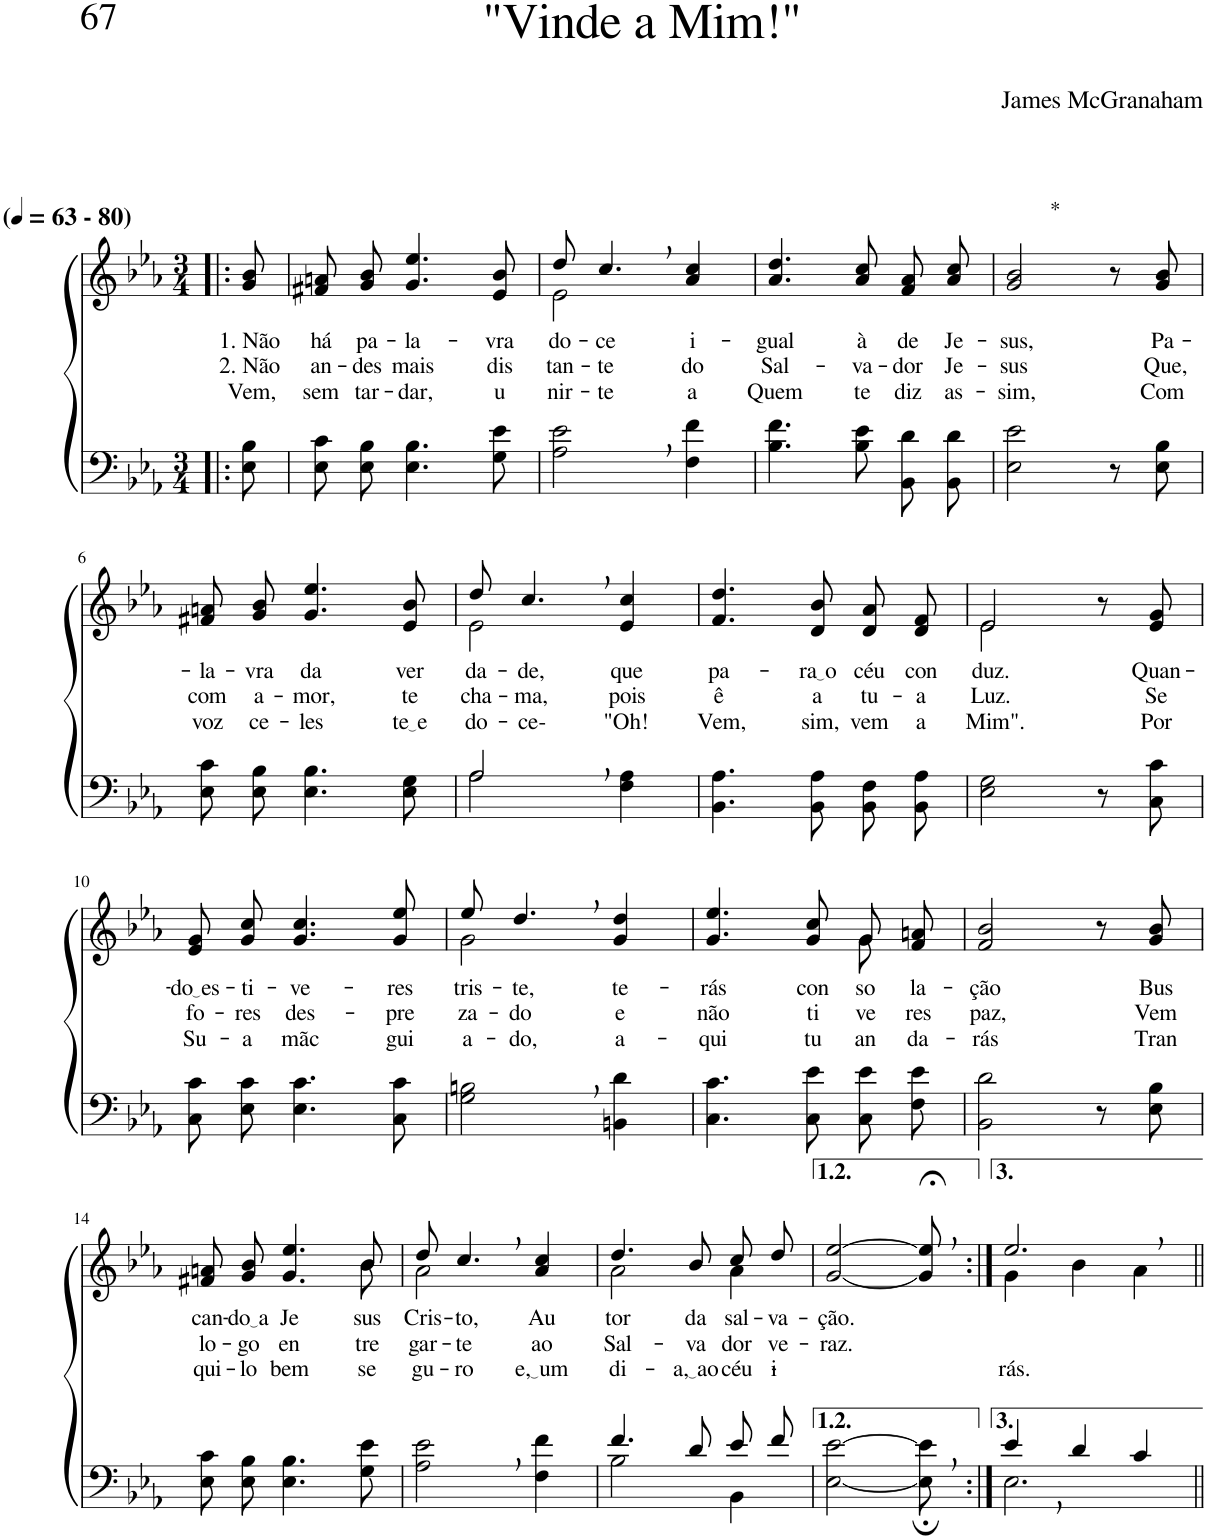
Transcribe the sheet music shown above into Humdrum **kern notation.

**kern	**kern	**text	**text	**text
*part2	*part1	*part1	*part1	*part1
*staff2	*staff1	*staff1	*staff1	*staff1
*I"Parte III e IV	*I"Parte I e II	*	*	*
*clefF4	*clefG2	*	*	*
*Trd1c2	*Trd1c2	*	*	*
*k[b-e-a-]	*k[b-e-a-]	*	*	*
*M3/4	*M3/4	*	*	*
*MM63	*MM63	*	*	*
=1!|:	=1!|:	=1!|:	=1!|:	=1!|:
!	!LO:TX:a:B:t=(	!	!	!
!	!LO:TX:a:B:t=- 80)	!	!	!
!	!	!LO:LY:b	!LO:LY:b	!LO:LY:b
8E-\ 8B-\	8g/ 8b-/	1. Não	2. Não	Vem,
=2	=2	=2	=2	=2
!	!	!LO:LY:b	!LO:LY:b	!LO:LY:b
8E-\ 8c\L	8f#X/ 8an/L	há	an-	sem
!	!	!LO:LY:b	!LO:LY:b	!LO:LY:b
8E-\ 8B-\J	8g/ 8b-/J	pa-	-des	tar-
!	!	!LO:LY:b	!LO:LY:b	!LO:LY:b
4.E-\ 4.B-\	4.g/ 4.ee-/	-la-	mais	-dar,
!	!	!LO:LY:b	!LO:LY:b	!LO:LY:b
8G\ 8e-\	8e-/ 8b-/	-vra	dis-	u-
=3	=3	=3	=3	=3
*	*^	*	*	*
!	!	!	!LO:LY:b	!LO:LY:b	!LO:LY:b
2A-\, 2e-\,	8dd/	2e-\	do-	-tan-	-nir-
!	!	!	!LO:LY:b	!LO:LY:b	!LO:LY:b
.	4.cc,/	.	-ce	-te	-te
!	!	!	!LO:LY:b	!LO:LY:b	!LO:LY:b
4F\ 4f\	4a-/ 4cc/	4ryy	i-	do	a
=4	=4	=4	=4	=4	=4
!	!	!	!LO:LY:b	!LO:LY:b	!LO:LY:b
*	*v	*v	*	*	*
4.B-\ 4.f\	4.a-/ 4.dd/	-gual	Sal-	Quem
!	!	!LO:LY:b	!LO:LY:b	!LO:LY:b
8B-\ 8e-\	8a-/ 8cc/	à	-va-	te
!	!	!LO:LY:b	!LO:LY:b	!LO:LY:b
8BB-\ 8d\L	8f/ 8a-/L	de	-dor	diz
!	!	!LO:LY:b	!LO:LY:b	!LO:LY:b
8BB-\ 8d\J	8a-/ 8cc/J	Je-	Je-	as-
=5	=5	=5	=5	=5
!	!LO:TX:a:t=*	!	!	!
!	!	!LO:LY:b	!LO:LY:b	!LO:LY:b
2E-\ 2e-\	2g/ 2b-/	-sus,	-sus	-sim,
8r	8r	.	.	.
!	!	!LO:LY:b	!LO:LY:b	!LO:LY:b
8E-\ 8B-\	8g/ 8b-/	Pa-	Que,	Com
!!LO:LB:g=z
=6	=6	=6	=6	=6
!	!	!LO:LY:b	!LO:LY:b	!LO:LY:b
8E-\ 8c\L	8f#X/ 8an/L	-la-	com	voz
!	!	!LO:LY:b	!LO:LY:b	!LO:LY:b
8E-\ 8B-\J	8g/ 8b-/J	-vra	a-	ce-
!	!	!LO:LY:b	!LO:LY:b	!LO:LY:b
4.E-\ 4.B-\	4.g/ 4.ee-/	da	-mor,	-les
!	!	!LO:LY:b	!LO:LY:b	!LO:LY:b
8E-\ 8G\	8e-/ 8b-/	ver-	te	te e
=7	=7	=7	=7	=7
*^	*^	*	*	*
!	!	!	!	!LO:LY:b	!LO:LY:b	!LO:LY:b
2A-,/	2A-\	8dd/	2e-\	-da-	cha-	do-
!	!	!	!	!LO:LY:b	!LO:LY:b	!LO:LY:b
.	.	4.cc,/	.	-de,	-ma,	-ce-
!	!	!	!	!LO:LY:b	!LO:LY:b	!LO:LY:b
4ryy	4F\ 4A-\	4e-/ 4cc/	4ryy	que	pois	"Oh!
=8	=8	=8	=8	=8	=8	=8
!	!	!	!	!LO:LY:b	!LO:LY:b	!LO:LY:b
*v	*v	*	*	*	*	*
*	*v	*v	*	*	*
4.BB-\ 4.A-\	4.f/ 4.dd/	pa-	ê	Vem,
!	!	!LO:LY:b	!LO:LY:b	!LO:LY:b
8BB-\ 8A-\	8d/ 8b-/	ra o	a	sim,
!	!	!LO:LY:b	!LO:LY:b	!LO:LY:b
8BB-\ 8F\L	8d/ 8a-/L	céu	tu-	vem
!	!	!LO:LY:b	!LO:LY:b	!LO:LY:b
8BB-\ 8A-\J	8d/ 8f/J	con-	-a	a
=9	=9	=9	=9	=9
*	*^	*	*	*
!	!	!	!LO:LY:b	!LO:LY:b	!LO:LY:b
2E-\ 2G\	2e-/	2e-\	-duz.	Luz.	Mim".
8r	8r	4ryy	.	.	.
!	!	!	!LO:LY:b	!LO:LY:b	!LO:LY:b
8C\ 8c\	8e-/ 8g/	.	Quan-	Se	Por
*	*v	*v	*	*	*
!!LO:LB:g=z
=10	=10	=10	=10	=10
!	!	!LO:LY:b	!LO:LY:b	!LO:LY:b
8C\ 8c\L	8e-/ 8g/L	do es	fo-	Su-
!	!	!LO:LY:b	!LO:LY:b	!LO:LY:b
8E-\ 8c\J	8g/ 8cc/J	-ti-	-res	-a
!	!	!LO:LY:b	!LO:LY:b	!LO:LY:b
4.E-\ 4.c\	4.g/ 4.cc/	-ve-	des-	mãc
!	!	!LO:LY:b	!LO:LY:b	!LO:LY:b
8C\ 8c\	8g/ 8ee-/	-res	-pre-	gui-
=11	=11	=11	=11	=11
*	*^	*	*	*
!	!	!	!LO:LY:b	!LO:LY:b	!LO:LY:b
2G\, 2Bn\,	8ee-/	2g\	tris-	-za-	-a-
!	!	!	!LO:LY:b	!LO:LY:b	!LO:LY:b
.	4.dd,/	.	-te,	-do	-do,
!	!	!	!LO:LY:b	!LO:LY:b	!LO:LY:b
4BBn\ 4d\	4g/ 4dd/	4ryy	te-	e	a-
=12	=12	=12	=12	=12	=12
!	!	!	!LO:LY:b	!LO:LY:b	!LO:LY:b
4.C\ 4.c\	4.g/ 4.ee-/	2ryy	-rás	não	-qui
!	!	!	!LO:LY:b	!LO:LY:b	!LO:LY:b
8C\ 8e-\	8g/ 8cc/	.	con-	ti-	tu
!	!	!	!LO:LY:b	!LO:LY:b	!LO:LY:b
8C\ 8e-\L	8g/L	8g\	-so-	-ve-	an-
!	!	!	!LO:LY:b	!LO:LY:b	!LO:LY:b
8F\ 8e-\J	8f/ 8an/J	8ryy	-la-	-res	-da-
=13	=13	=13	=13	=13	=13
!	!	!	!LO:LY:b	!LO:LY:b	!LO:LY:b
*	*v	*v	*	*	*
2BB-\ 2d\	2f/ 2b-/	-ção	paz,	-rás
8r	8r	.	.	.
!	!	!LO:LY:b	!LO:LY:b	!LO:LY:b
8E-\ 8B-\	8g/ 8b-/	Bus-	Vem	Tran-
!!LO:LB:g=z
=14	=14	=14	=14	=14
*	*^	*	*	*
!	!	!	!LO:LY:b	!LO:LY:b	!LO:LY:b
8E-\ 8c\L	2ryy	8f#X/ 8an/L	-can-	lo-	-qui-
!	!	!	!LO:LY:b	!LO:LY:b	!LO:LY:b
8E-\ 8B-\J	.	8g/ 8b-/J	do a	-go	-lo
!	!	!	!LO:LY:b	!LO:LY:b	!LO:LY:b
4.E-\ 4.B-\	.	4.g/ 4.ee-/	Je-	en-	bem
.	8ryy	.	.	.	.
!	!	!	!LO:LY:b	!LO:LY:b	!LO:LY:b
8G\ 8e-\	8b-\	8b-/	-sus	-tre-	se-
=15	=15	=15	=15	=15	=15
!	!	!	!LO:LY:b	!LO:LY:b	!LO:LY:b
2A-\, 2e-\,	8dd/	2a-\	Cris-	-gar-	-gu-
!	!	!	!LO:LY:b	!LO:LY:b	!LO:LY:b
.	4.cc,/	.	-to,	-te	-ro
!	!	!	!LO:LY:b	!LO:LY:b	!LO:LY:b
4F\ 4f\	4a-/ 4cc/	4ryy	Au-	ao	e, um
=16	=16	=16	=16	=16	=16
*^	*	*	*	*	*
!	!	!	!	!LO:LY:b	!LO:LY:b	!LO:LY:b
4.f/	2B-\	4.dd/	2a-\	-tor	Sal-	di-
!	!	!	!	!LO:LY:b	!LO:LY:b	!LO:LY:b
8d/	.	8b-/	.	da	-va-	a, ao
!	!	!	!	!LO:LY:b	!LO:LY:b	!LO:LY:b
8e-/L	4BB-\	8cc/L	4a-\	sal-	-dor	céu
!	!	!	!	!LO:LY:b	!LO:LY:b	!LO:LY:b
8f/J	.	8dd/J	.	-va-	ve-	i-
*v	*v	*	*	*	*	*
*	*v	*v	*	*	*
=17	=17	=17	=17	=17
!	!	!LO:LY:b	!LO:LY:b	!
[2E-\ [2e-\	[2g/ [2ee-/	-ção.	-raz.	.
8E-\];, 8e-\];,	8g/];<, 8ee-/];<,	.	.	.
=18:|!	=18:|!	=18:|!	=18:|!	=18:|!
*^	*^	*	*	*
!	!	!	!	!	!	!LO:LY:b
4e-,/	2.E-\	2.ee-,/	4g\	.	.	-rás.
4d/	.	.	4b-\	.	.	.
4c/	.	.	4a-\	.	.	.
*v	*v	*	*	*	*	*
*	*v	*v	*	*	*
=||	=||	=||	=||	=||
*-	*-	*-	*-	*-
